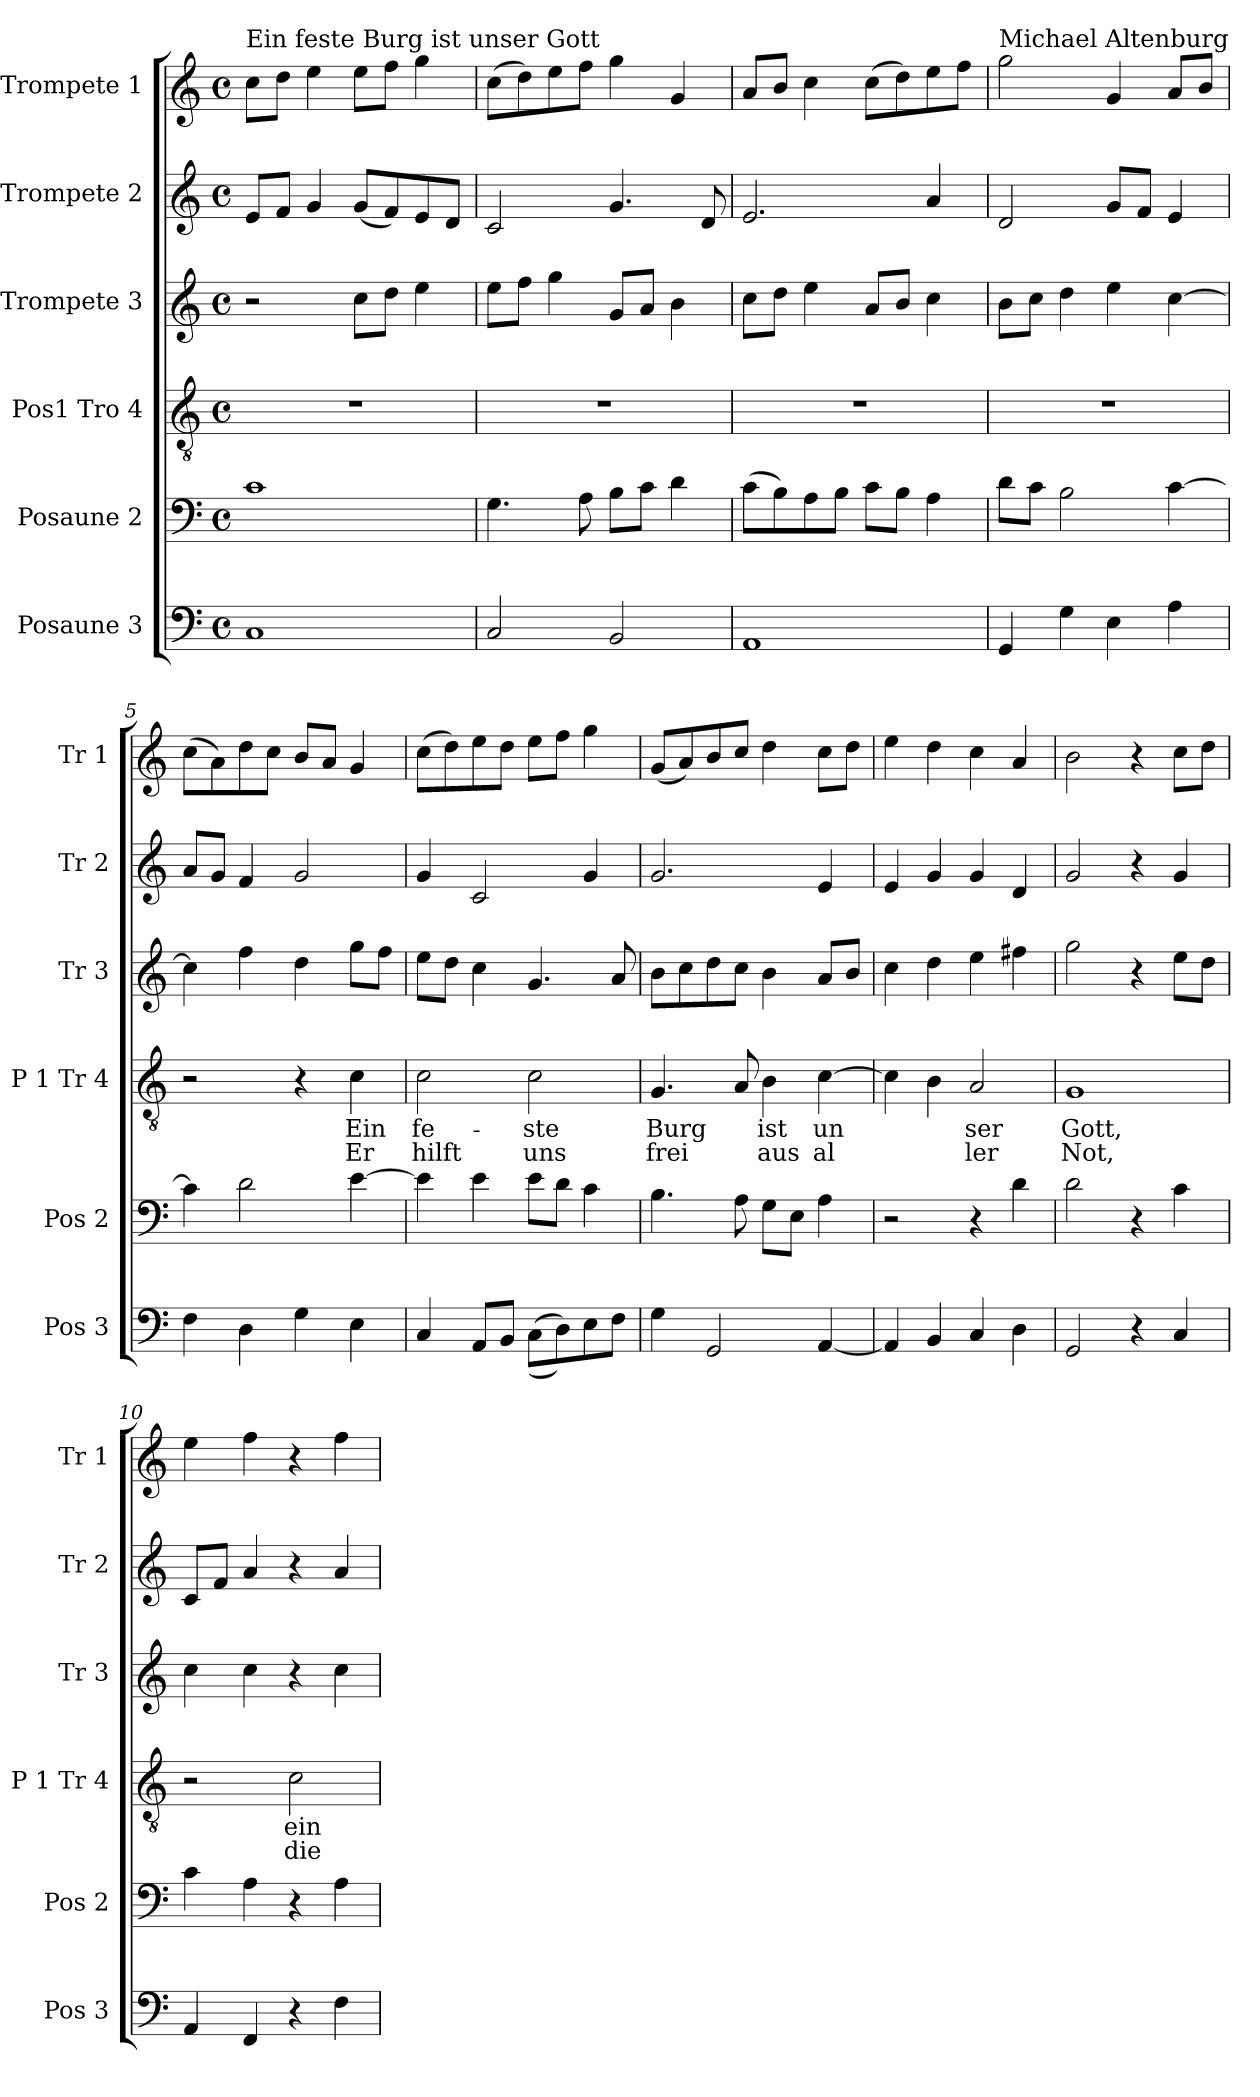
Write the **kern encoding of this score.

**kern	**kern	**kern	**text	**text	**kern	**kern	**kern
*part6	*part5	*part4	*part4	*part4	*part3	*part2	*part1
*staff6	*staff5	*staff4	*staff4	*staff4	*staff3	*staff2	*staff1
*I"Posaune 3	*I"Posaune 2	*I"Pos1 Tro 4	*	*	*I"Trompete 3	*I"Trompete 2	*I"Trompete 1
*I'Pos 3	*I'Pos 2	*I'P 1 Tr 4	*	*	*I'Tr 3	*I'Tr 2	*I'Tr 1
*clefF4	*clefF4	*clefGv2	*	*	*clefG2	*clefG2	*clefG2
*	*	*	*	*	*ITrd1c2	*ITrd1c2	*ITrd1c2
*k[]	*k[]	*k[]	*	*	*k[b-e-]	*k[b-e-]	*k[b-e-]
*M4/4	*M4/4	*M4/4	*	*	*M4/4	*M4/4	*M4/4
*met(c)	*met(c)	*met(c)	*	*	*met(c)	*met(c)	*met(c)
=1	=1	=1	=1	=1	=1	=1	=1
!	!	!	!	!	!	!	!LO:TX:a:t=Ein feste Burg ist unser Gott
1C	1c	1r	.	.	2r	8dL	8b-L
.	.	.	.	.	.	8e-J	8ccJ
.	.	.	.	.	.	4f	4dd
.	.	.	.	.	8b-L	(<8fL	8ddL
.	.	.	.	.	8ccJ	8e-)	8ee-J
.	.	.	.	.	4dd	8d	4ff
.	.	.	.	.	.	8cJ	.
=2	=2	=2	=2	=2	=2	=2	=2
2C	4.G	1r	.	.	8ddL	2B-	(>8b-L
.	.	.	.	.	8ee-J	.	8cc)
.	.	.	.	.	4ff	.	8dd
.	8A	.	.	.	.	.	8ee-J
2BB	8BL	.	.	.	8fL	4.f	4ff
.	8cJ	.	.	.	8gJ	.	.
.	4d	.	.	.	4a	.	4f
.	.	.	.	.	.	8c	.
=3	=3	=3	=3	=3	=3	=3	=3
1AA	(>8cL	1r	.	.	8b-L	2.d	8gL
.	8B)	.	.	.	8ccJ	.	8aJ
.	8A	.	.	.	4dd	.	4b-
.	8BJ	.	.	.	.	.	.
.	8cL	.	.	.	8gL	.	(>8b-L
.	8BJ	.	.	.	8aJ	.	8cc)
.	4A	.	.	.	4b-	4g	8dd
.	.	.	.	.	.	.	8ee-J
=4	=4	=4	=4	=4	=4	=4	=4
!	!	!	!	!	!	!	!LO:TX:a:t=Michael Altenburg
4GG	8dL	1r	.	.	8aL	2c	2ff
.	8cJ	.	.	.	8b-J	.	.
4G	2B	.	.	.	4cc	.	.
4E	.	.	.	.	4dd	8fL	4f
.	.	.	.	.	.	8e-J	.
4A	[4c	.	.	.	[4b-	4d	8gL
.	.	.	.	.	.	.	8aJ
!!LO:LB:g=z
=5	=5	=5	=5	=5	=5	=5	=5
4F	4c]	2r	.	.	4b-]	8gL	(>8b-L
.	.	.	.	.	.	8fJ	8g)
4D	2d	.	.	.	4ee-	4e-	8cc
.	.	.	.	.	.	.	8b-J
4G	.	4r	.	.	4cc	2f	8aL
.	.	.	.	.	.	.	8gJ
4E	[4e	4c\	Ein	Er	8ffL	.	4f
.	.	.	.	.	8ee-J	.	.
=6	=6	=6	=6	=6	=6	=6	=6
4C	4e]	2c\	fe-	hilft	8ddL	4f	(>8b-L
.	.	.	.	.	8ccJ	.	8cc)
8AAL	4e	.	.	.	4b-	2B-	8dd
8BBJ	.	.	.	.	.	.	8ccJ
(<(>8CL	8eL	2c\	ste	uns	4.f	.	8ddL
8D))	8dJ	.	.	.	.	.	8ee-J
8E	4c	.	.	.	.	4f	4ff
8FJ	.	.	.	.	8g	.	.
=7	=7	=7	=7	=7	=7	=7	=7
4G	4.B	4.G	Burg	frei	8aL	2.f	(<8fL
.	.	.	.	.	8b-	.	8g)
2GG	.	.	.	.	8cc	.	8a
.	8A	8A	.	.	8b-J	.	8b-J
.	8GL	4B	ist	aus	4a	.	4cc
.	8EJ	.	.	.	.	.	.
[4AA	4A	[4c	un	al	8gL	4d	8b-L
.	.	.	.	.	8aJ	.	8ccJ
=8	=8	=8	=8	=8	=8	=8	=8
4AA]	2r	4c]	.	.	4b-	4d	4dd
4BB	.	4B	.	.	4cc	4f	4cc
4C	4r	2A	ser	ler	4dd	4f	4b-
4D	4d	.	.	.	4een	4c	4g
!!LO:LB:g=z
=9	=9	=9	=9	=9	=9	=9	=9
2GG	2d	1G	Gott,	Not,	2ff	2f	2a
4r	4r	.	.	.	4r	4r	4r
4C	4c	.	.	.	8ddL	4f	8b-L
.	.	.	.	.	8ccJ	.	8ccJ
=10	=10	=10	=10	=10	=10	=10	=10
4AA	4c	2r	.	.	4b-	8B-L	4dd
.	.	.	.	.	.	8e-J	.
4FF	4A	.	.	.	4b-	4g	4ee-
4r	4r	2c	ein	die	4r	4r	4r
4F	4A	.	.	.	4b-	4g	4ee-
=	=	=	=	=	=	=	=
*-	*-	*-	*-	*-	*-	*-	*-
